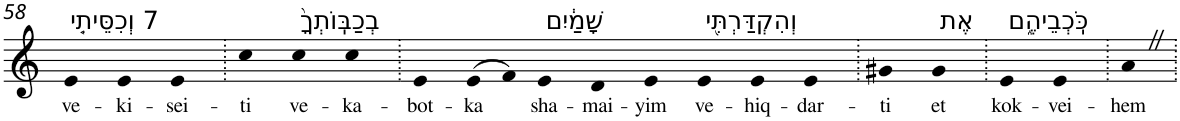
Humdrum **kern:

**kern	**text
*part1	*part1
*staff1	*staff1
*I"Piano	*
*I'Pno	*
!!LO:PB:g=z
*clefG2	*
*k[]	*
=58	=58
!LO:TX:a:t=7 וְכִסֵּיתִ֤י	!
!	!LO:LY:b
4e	ve-
!	!LO:LY:b
4e	-ki-
!	!LO:LY:b
4e	-sei-
=59.	=59.
!	!LO:LY:b
4cc	-ti
!LO:TX:a:t=בְכַבּֽוֹתְךָ֙	!
!	!LO:LY:b
4cc	ve-
!	!LO:LY:b
4cc	-ka-
=60.	=60.
!	!LO:LY:b
4e	-bot-
!	!LO:LY:b
(>8e	-ka
8f)	.
!LO:TX:a:t=שָׁמַ֔יִם	!
!	!LO:LY:b
4e	sha-
!	!LO:LY:b
4d	-mai-
!	!LO:LY:b
4e	-yim
!LO:TX:a:t=וְהִקְדַּרְתִּ֖י	!
!	!LO:LY:b
4e	ve-
!	!LO:LY:b
4e	-hiq-
!	!LO:LY:b
4e	-dar-
=61.	=61.
!	!LO:LY:b
4g#X	-ti
!LO:TX:a:t=אֶת	!
!	!LO:LY:b
4g#	et
=62.	=62.
!LO:TX:a:t=כֹּֽכְבֵיהֶ֑ם	!
!	!LO:LY:b
4e	kok-
!	!LO:LY:b
4e	-vei-
=63.	=63.
!	!LO:LY:b
4aZ	-hem
=.	=.
*-	*-
